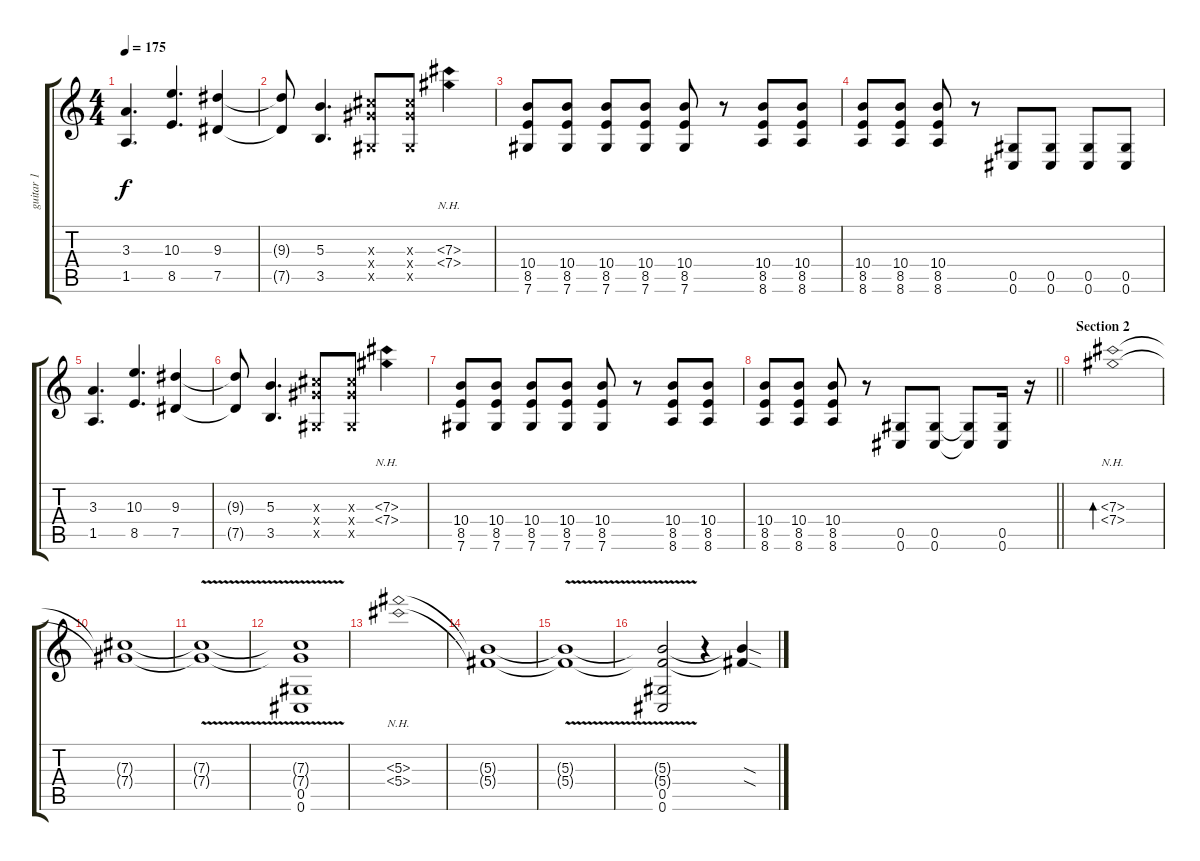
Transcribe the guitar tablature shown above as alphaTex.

\track ("guitar 1" "guitar 1") {instrument distortionguitar}
\staff {score tabs}
\tuning (Eb4 Bb3 Gb3 Db3 Ab2 Db2) {hide}
\ts (4 4)
\tempo 175
\clef g2
\ks c
(3.3 1.5).4{d dy f} (10.3 8.5).4{d} (9.3 7.5).4 |
(9.3{t} 7.5{t}).8 (5.3 3.5).4{d} (7.3{x} 7.4{x} 0.5{x}).8 (7.3{x} 7.4{x} 0.5{x}).8 (7.3{nh} 7.4{nh}).4 |
(10.4 8.5 7.6).8 (10.4 8.5 7.6).8 (10.4 8.5 7.6).8 (10.4 8.5 7.6).8 (10.4 8.5 7.6).8 r.8 (10.4 8.5 8.6).8 (10.4 8.5 8.6).8 |
(10.4 8.5 8.6).8 (10.4 8.5 8.6).8 (10.4 8.5 8.6).8 r.8 (0.5 0.6).8 (0.5 0.6).8 (0.5 0.6).8 (0.5 0.6).8 |
(3.3 1.5).4{d} (10.3 8.5).4{d} (9.3 7.5).4 |
(9.3{t} 7.5{t}).8 (5.3 3.5).4{d} (7.3{x} 7.4{x} 0.5{x}).8 (7.3{x} 7.4{x} 0.5{x}).8 (7.3{nh} 7.4{nh}).4 |
(10.4 8.5 7.6).8 (10.4 8.5 7.6).8 (10.4 8.5 7.6).8 (10.4 8.5 7.6).8 (10.4 8.5 7.6).8 r.8 (10.4 8.5 8.6).8 (10.4 8.5 8.6).8 |
\barLineRight lightlight
(10.4 8.5 8.6).8 (10.4 8.5 8.6).8 (10.4 8.5 8.6).8 r.8 (0.5 0.6).8 (0.5 0.6).8 (0.5{t} 0.6{t}).8 (0.5 0.6).16 r.16{volume 12} |
\section ("" "Section 2")
(7.3{nh} 7.4{nh}).1{bd 240 volume 14} |
(7.3{t} 7.4{t}).1 |
(7.3{v t} 7.4{v t}).1 |
(7.3{t} 7.4{t} 0.5 0.6).1 |
(5.3{nh} 5.4{nh}).1{volume 16} |
(5.3{t} 5.4{t}).1 |
(5.3{v t} 5.4{v t}).1 |
(5.3{t} 5.4{t} 0.5 0.6).2 r.4 (5.3{sod t} 5.4{sod t}).4
